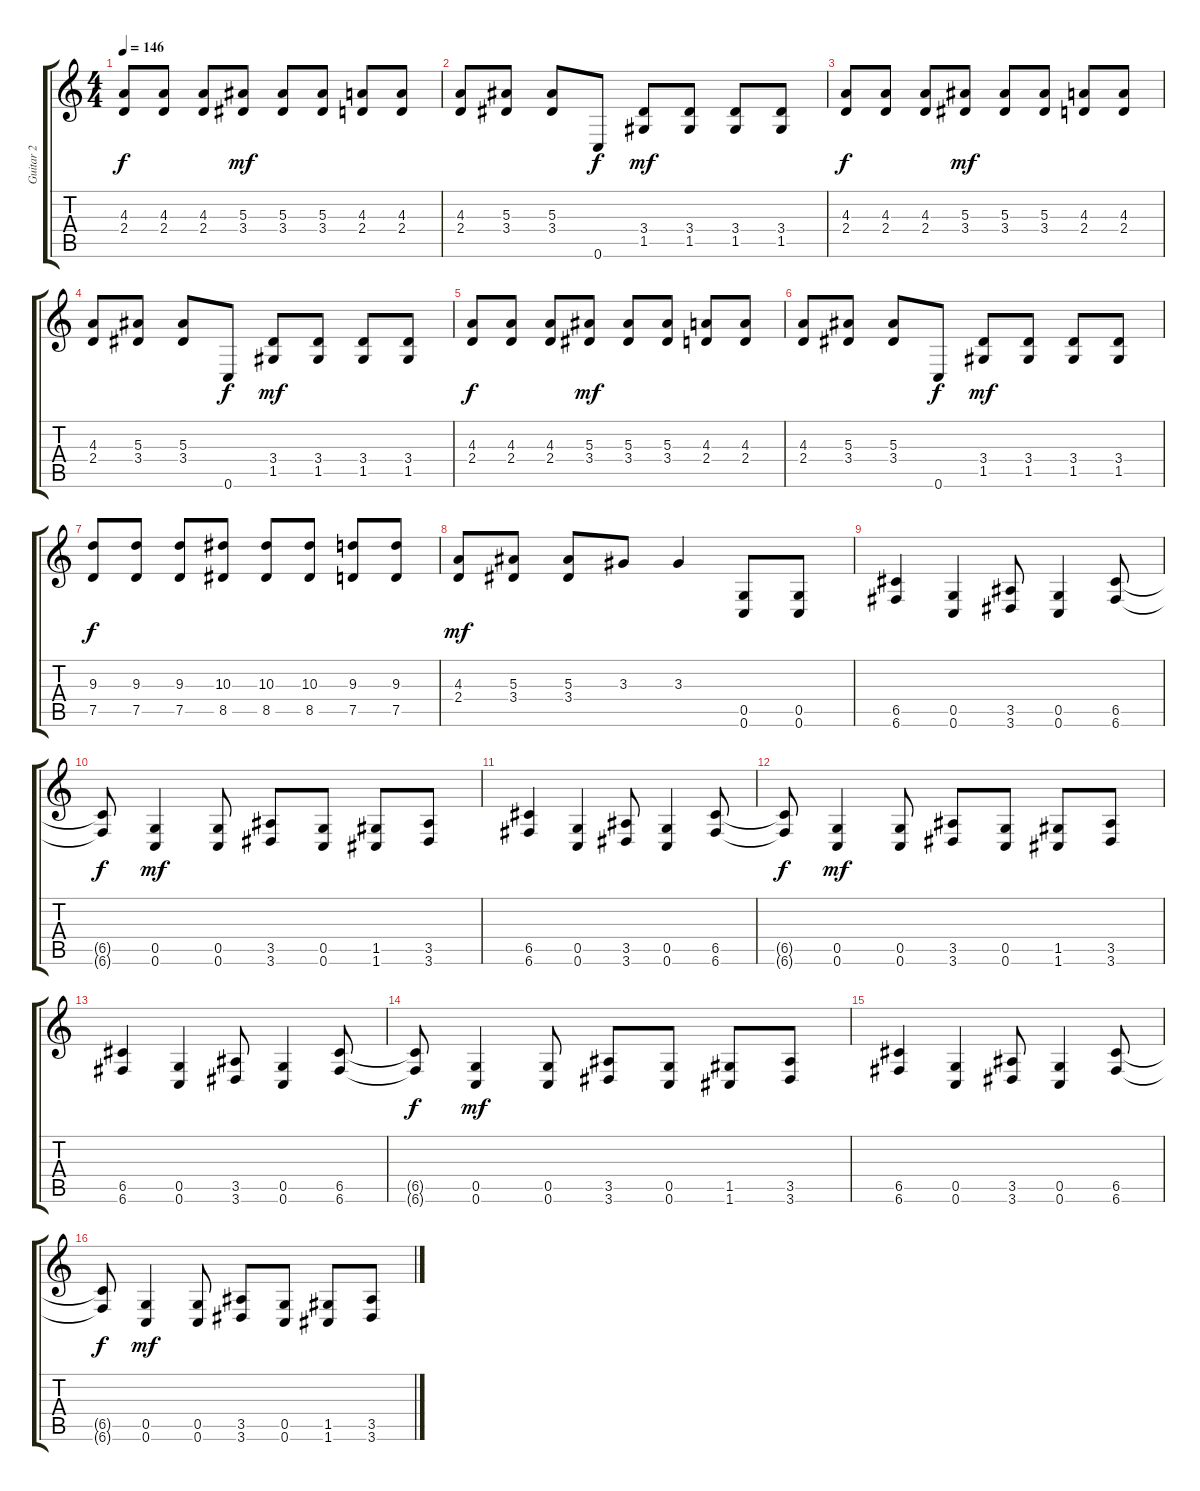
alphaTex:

\track ("Guitar 2" "Guitar 2") {instrument distortionguitar}
\staff {score tabs}
\tuning (D4 A3 F3 C3 G2 C2) {hide}
\ts (4 4)
\tempo 146
\clef g2
\ks c
(4.3 2.4).8{dy f} (4.3 2.4).8 (4.3 2.4).8 (5.3 3.4).8{dy mf} (5.3 3.4).8 (5.3 3.4).8 (4.3 2.4).8 (4.3 2.4).8 |
(4.3 2.4).8 (5.3 3.4).8 (5.3 3.4).8 0.6.8{dy f} (3.4 1.5).8{dy mf} (3.4 1.5).8 (3.4 1.5).8 (3.4 1.5).8 |
(4.3 2.4).8{dy f} (4.3 2.4).8 (4.3 2.4).8 (5.3 3.4).8{dy mf} (5.3 3.4).8 (5.3 3.4).8 (4.3 2.4).8 (4.3 2.4).8 |
(4.3 2.4).8 (5.3 3.4).8 (5.3 3.4).8 0.6.8{dy f} (3.4 1.5).8{dy mf} (3.4 1.5).8 (3.4 1.5).8 (3.4 1.5).8 |
(4.3 2.4).8{dy f} (4.3 2.4).8 (4.3 2.4).8 (5.3 3.4).8{dy mf} (5.3 3.4).8 (5.3 3.4).8 (4.3 2.4).8 (4.3 2.4).8 |
(4.3 2.4).8 (5.3 3.4).8 (5.3 3.4).8 0.6.8{dy f} (3.4 1.5).8{dy mf} (3.4 1.5).8 (3.4 1.5).8 (3.4 1.5).8 |
(9.3 7.5).8{dy f} (9.3 7.5).8 (9.3 7.5).8 (10.3 8.5).8 (10.3 8.5).8 (10.3 8.5).8 (9.3 7.5).8 (9.3 7.5).8 |
(4.3 2.4).8{dy mf} (5.3 3.4).8 (5.3 3.4).8 3.3.8 3.3.4 (0.5 0.6).8 (0.5 0.6).8 |
(6.5 6.6).4 (0.5 0.6).4 (3.5 3.6).8 (0.5 0.6).4 (6.5 6.6).8 |
(6.5{t} 6.6{t}).8{dy f} (0.5 0.6).4{dy mf} (0.5 0.6).8 (3.5 3.6).8 (0.5 0.6).8 (1.5 1.6).8 (3.5 3.6).8 |
(6.5 6.6).4 (0.5 0.6).4 (3.5 3.6).8 (0.5 0.6).4 (6.5 6.6).8 |
(6.5{t} 6.6{t}).8{dy f} (0.5 0.6).4{dy mf} (0.5 0.6).8 (3.5 3.6).8 (0.5 0.6).8 (1.5 1.6).8 (3.5 3.6).8 |
(6.5 6.6).4 (0.5 0.6).4 (3.5 3.6).8 (0.5 0.6).4 (6.5 6.6).8 |
(6.5{t} 6.6{t}).8{dy f} (0.5 0.6).4{dy mf} (0.5 0.6).8 (3.5 3.6).8 (0.5 0.6).8 (1.5 1.6).8 (3.5 3.6).8 |
(6.5 6.6).4 (0.5 0.6).4 (3.5 3.6).8 (0.5 0.6).4 (6.5 6.6).8 |
(6.5{t} 6.6{t}).8{dy f} (0.5 0.6).4{dy mf} (0.5 0.6).8 (3.5 3.6).8 (0.5 0.6).8 (1.5 1.6).8 (3.5 3.6).8
